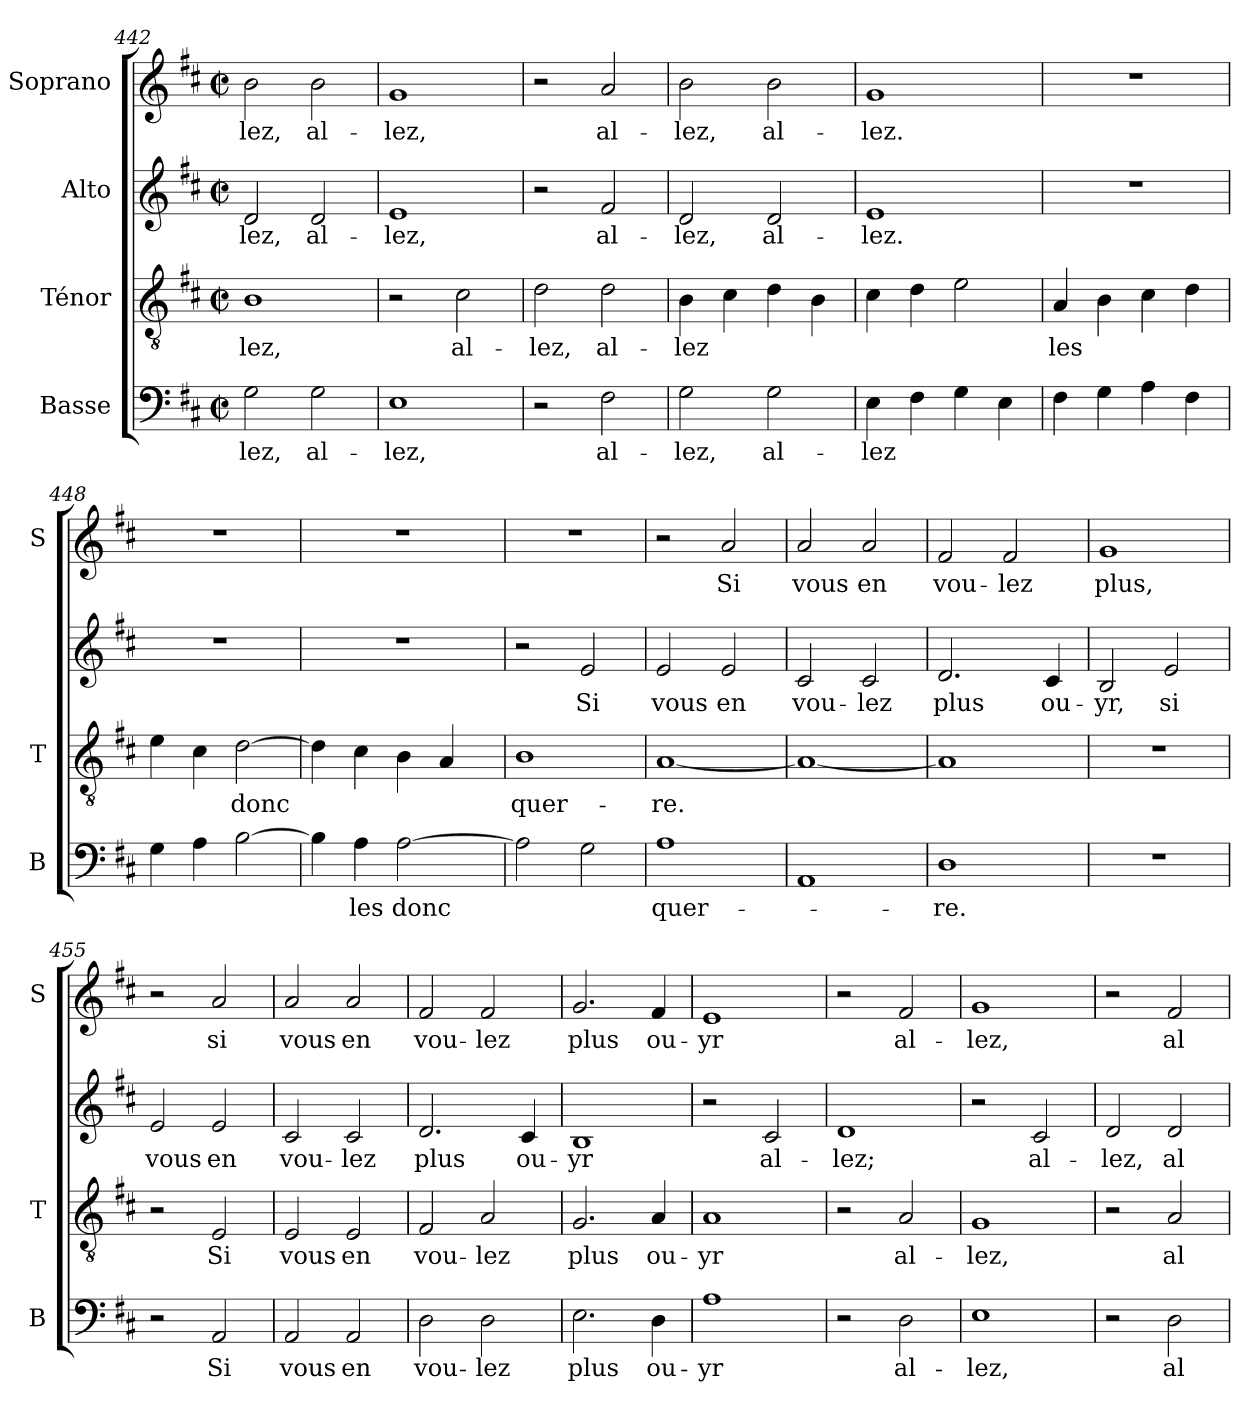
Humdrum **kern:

**kern	**text	**kern	**text	**kern	**text	**kern	**text
*part4	*part4	*part3	*part3	*part2	*part2	*part1	*part1
*staff4	*staff4	*staff3	*staff3	*staff2	*staff2	*staff1	*staff1
*I"Basse	*	*I"Ténor	*	*I"Alto	*	*I"Soprano	*
*I'B	*	*I'T	*	*	*	*I'S	*
*clefF4	*	*clefGv2	*	*clefG2	*	*clefG2	*
*k[f#c#]	*	*k[f#c#]	*	*k[f#c#]	*	*k[f#c#]	*
*M4/4	*	*M4/4	*	*M4/4	*	*M4/4	*
*met(c|)	*	*met(c|)	*	*met(c|)	*	*met(c|)	*
=442	=442	=442	=442	=442	=442	=442	=442
!	!LO:LY:b	!	!LO:LY:b	!	!LO:LY:b	!	!LO:LY:b
2G\	-lez,	1B	-lez,	2d/	-lez,	2b\	-lez,
!	!LO:LY:b	!	!	!	!LO:LY:b	!	!LO:LY:b
2G\	al-	.	.	2d/	al-	2b\	al-
=443	=443	=443	=443	=443	=443	=443	=443
!	!LO:LY:b	!	!	!	!LO:LY:b	!	!LO:LY:b
1E	-lez,	2r	.	1e	-lez,	1g	-lez,
!	!	!	!LO:LY:b	!	!	!	!
.	.	2c#\	al-	.	.	.	.
=444	=444	=444	=444	=444	=444	=444	=444
!	!	!	!LO:LY:b	!	!	!	!
2r	.	2d\	-lez,	2r	.	2r	.
!	!LO:LY:b	!	!LO:LY:b	!	!LO:LY:b	!	!LO:LY:b
2F#\	al-	2d\	al-	2f#/	al-	2a/	al-
=445	=445	=445	=445	=445	=445	=445	=445
!	!LO:LY:b	!	!LO:LY:b	!	!LO:LY:b	!	!LO:LY:b
2G\	-lez,	4B\	-lez	2d/	-lez,	2b\	-lez,
.	.	4c#\	.	.	.	.	.
!	!LO:LY:b	!	!	!	!LO:LY:b	!	!LO:LY:b
2G\	al-	4d\	.	2d/	al-	2b\	al-
.	.	4B\	.	.	.	.	.
=446	=446	=446	=446	=446	=446	=446	=446
!	!LO:LY:b	!	!	!	!LO:LY:b	!	!LO:LY:b
4E\	-lez	4c#\	.	1e	-lez.	1g	-lez.
4F#\	.	4d\	.	.	.	.	.
4G\	.	2e\	.	.	.	.	.
4E\	.	.	.	.	.	.	.
=447	=447	=447	=447	=447	=447	=447	=447
!	!	!	!LO:LY:b	!	!	!	!
4F#\	.	4A/	les	1r	.	1r	.
4G\	.	4B\	.	.	.	.	.
4A\	.	4c#\	.	.	.	.	.
4F#\	.	4d\	.	.	.	.	.
=448	=448	=448	=448	=448	=448	=448	=448
4G\	.	4e\	.	1r	.	1r	.
4A\	.	4c#\	.	.	.	.	.
!	!	!	!LO:LY:b	!	!	!	!
[2B\	.	[2d\	donc	.	.	.	.
!!LO:LB:g=z
=449	=449	=449	=449	=449	=449	=449	=449
4B\]	.	4d\]	.	1r	.	1r	.
!	!LO:LY:b	!	!	!	!	!	!
4A\	les	4c#\	.	.	.	.	.
!	!LO:LY:b	!	!	!	!	!	!
[2A\	donc	4B\	.	.	.	.	.
.	.	4A/	.	.	.	.	.
=450	=450	=450	=450	=450	=450	=450	=450
!	!	!	!LO:LY:b	!	!	!	!
2A\]	.	1B	quer-	2r	.	1r	.
!	!	!	!	!	!LO:LY:b	!	!
2G\	.	.	.	2e/	Si	.	.
=451	=451	=451	=451	=451	=451	=451	=451
!	!LO:LY:b	!	!LO:LY:b	!	!LO:LY:b	!	!
1A	quer-	[1A	-re.	2e/	vous	2r	.
!	!	!	!	!	!LO:LY:b	!	!LO:LY:b
.	.	.	.	2e/	en	2a/	Si
=452	=452	=452	=452	=452	=452	=452	=452
!	!	!	!	!	!LO:LY:b	!	!LO:LY:b
1AA	.	1A_	.	2c#/	vou-	2a/	vous
!	!	!	!	!	!LO:LY:b	!	!LO:LY:b
.	.	.	.	2c#/	-lez	2a/	en
=453	=453	=453	=453	=453	=453	=453	=453
!	!LO:LY:b	!	!	!	!LO:LY:b	!	!LO:LY:b
1D	-re.	1A]	.	2.d/	plus	2f#/	vou-
!	!	!	!	!	!	!	!LO:LY:b
.	.	.	.	.	.	2f#/	-lez
!	!	!	!	!	!LO:LY:b	!	!
.	.	.	.	4c#/	ou-	.	.
=454	=454	=454	=454	=454	=454	=454	=454
!	!	!	!	!	!LO:LY:b	!	!LO:LY:b
1r	.	1r	.	2B/	-yr,	1g	plus,
!	!	!	!	!	!LO:LY:b	!	!
.	.	.	.	2e/	si	.	.
=455	=455	=455	=455	=455	=455	=455	=455
!	!	!	!	!	!LO:LY:b	!	!
2r	.	2r	.	2e/	vous	2r	.
!	!LO:LY:b	!	!LO:LY:b	!	!LO:LY:b	!	!LO:LY:b
2AA/	Si	2E/	Si	2e/	en	2a/	si
=456	=456	=456	=456	=456	=456	=456	=456
!	!LO:LY:b	!	!LO:LY:b	!	!LO:LY:b	!	!LO:LY:b
2AA/	vous	2E/	vous	2c#/	vou-	2a/	vous
!	!LO:LY:b	!	!LO:LY:b	!	!LO:LY:b	!	!LO:LY:b
2AA/	en	2E/	en	2c#/	-lez	2a/	en
=457	=457	=457	=457	=457	=457	=457	=457
!	!LO:LY:b	!	!LO:LY:b	!	!LO:LY:b	!	!LO:LY:b
2D\	vou-	2F#/	vou-	2.d/	plus	2f#/	vou-
!	!LO:LY:b	!	!LO:LY:b	!	!	!	!LO:LY:b
2D\	-lez	2A/	-lez	.	.	2f#/	-lez
!	!	!	!	!	!LO:LY:b	!	!
.	.	.	.	4c#/	ou-	.	.
=458	=458	=458	=458	=458	=458	=458	=458
!	!LO:LY:b	!	!LO:LY:b	!	!LO:LY:b	!	!LO:LY:b
2.E\	plus	2.G/	plus	1B	-yr	2.g/	plus
!	!LO:LY:b	!	!LO:LY:b	!	!	!	!LO:LY:b
4D\	ou-	4A/	ou-	.	.	4f#/	ou-
=459	=459	=459	=459	=459	=459	=459	=459
!	!LO:LY:b	!	!LO:LY:b	!	!	!	!LO:LY:b
1A	-yr	1A	-yr	2r	.	1e	-yr
!	!	!	!	!	!LO:LY:b	!	!
.	.	.	.	2c#/	al-	.	.
=460	=460	=460	=460	=460	=460	=460	=460
!	!	!	!	!	!LO:LY:b	!	!
2r	.	2r	.	1d	-lez;	2r	.
!	!LO:LY:b	!	!LO:LY:b	!	!	!	!LO:LY:b
2D\	al-	2A/	al-	.	.	2f#/	al-
!!LO:LB:g=z
=461	=461	=461	=461	=461	=461	=461	=461
!	!LO:LY:b	!	!LO:LY:b	!	!	!	!LO:LY:b
1E	-lez,	1G	-lez,	2r	.	1g	-lez,
!	!	!	!	!	!LO:LY:b	!	!
.	.	.	.	2c#/	al-	.	.
=462	=462	=462	=462	=462	=462	=462	=462
!	!	!	!	!	!LO:LY:b	!	!
2r	.	2r	.	2d/	-lez,	2r	.
!	!LO:LY:b	!	!LO:LY:b	!	!LO:LY:b	!	!LO:LY:b
2D\	al-	2A/	al-	2d/	al-	2f#/	al-
=	=	=	=	=	=	=	=
*-	*-	*-	*-	*-	*-	*-	*-
